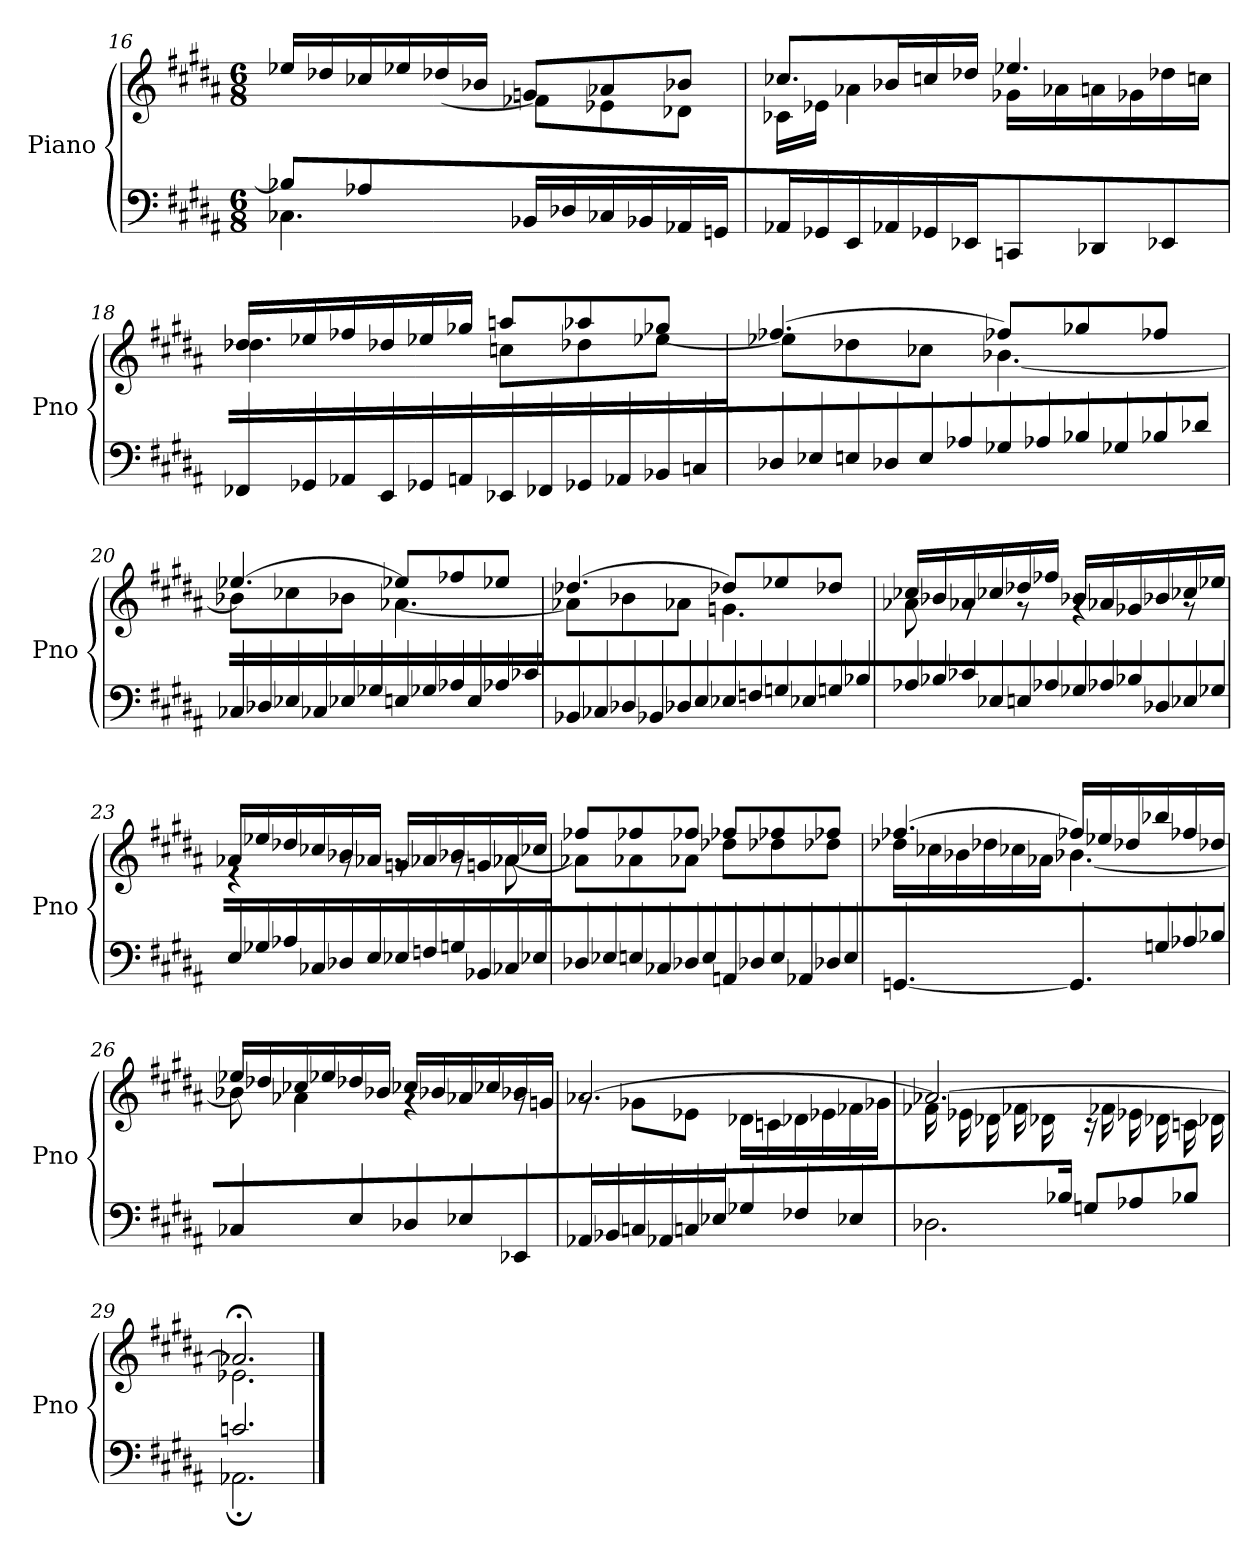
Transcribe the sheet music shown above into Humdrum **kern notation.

**kern	**kern
*part1	*part1
*staff2	*staff1
*I"Piano	*
*I'Pno	*
*clefF4	*clefG2
*k[f#c#g#d#a#]	*k[f#c#g#d#a#]
*M6/8	*M6/8
=16	=16
*^	*^
8B-Xi/L]	4.C-Xi\	16ee-Xi/LL	4ryy
.	.	16dd-Xi/	.
8A-Xi/	.	16cc-Xi/	.
.	.	16ee-Xi/	.
2ryy	.	16dd-Xi/	[8f-Xi\J
.	.	16b-Xi/JJ	.
.	16BB-Xi/LL	8gni/L	8f-Xi\L]
.	16D-Xi/	.	.
.	16C-Xi/	8a-Xi/	8e-Xi\
.	16BB-Xi/	.	.
.	16AA-Xi/	8b-Xi/J	8d-Xi\J
.	16GGni/JJ	.	.
*v	*v	*	*
!!LO:LB:g=z	!!
=17	=17	=17
16AA-Xi/LL	8.cc-Xi/L	16c-Xi\LL
16GG-Xi/	.	16e-Xi\JJ
16EE/	.	4a-Xi\
16AA-Xi/	16b-Xi/L	.
16GG-Xi/	16ccni/	.
16EE-Xi/JJ	16dd-Xi/JJ	.
8CCni/L	4.ee-Xi/	16g-Xi\LL
.	.	16a-Xi\
8DD-Xi/	.	16an\
.	.	16g-Xi\
8EE-Xi/J	.	16dd-Xi\
.	.	16ccni\JJ
=18	=18	=18
16FF-Xj/LL	16dd-Xi/LL	4.dd-Xi\
16GG-Xi/	16ee-Xi/	.
16AA-Xi/	16ff-Xi/	.
16EE/	16dd-Xi/	.
16GG-Xi/	16ee-Xi/	.
16AAn/JJ	16gg-Xi/JJ	.
16EE-Xi/LL	8aan/L	8ccni\L
16FF-Xj/	.	.
16GG-Xi/	8aa-Xi/	8dd-Xi\
16AA-Xi/	.	.
16BB-Xi/	8gg-Xi/J	[8ee-Xi\J
16Cni/JJ	.	.
=19	=19	=19
16D-Xi\LL	[4.ff-Xi/	8ee-Xi\L]
16E-Xi\	.	.
16E\	.	8dd-Xi\
16D-Xi\	.	.
16E\	.	8cc-Xi\J
16A-Xi\JJ	.	.
16G-Xi\LL	8ff-Xi/L]	[4.b-Xi\
16A-Xi\	.	.
16B-Xi\	8gg-Xi/	.
16G-Xi\	.	.
16B-Xi\	8ff-Xi/J	.
16d-Xi\JJ	.	.
!!LO:LB:g=z	!!
=20	=20	=20
16C-Xi\LL	[4.ee-Xi/	8b-Xi\L]
16D-Xi\	.	.
16E-Xi\	.	8cc-Xi\
16C-Xi\	.	.
16E-Xi\	.	8b-Xi\J
16G-Xi\JJ	.	.
16E\LL	8ee-Xi/L]	[4.a-Xi\
16G-Xi\	.	.
16A-Xi\	8ff-Xi/	.
16E\	.	.
16A-Xi\	8ee-Xi/J	.
16c-Xi\JJ	.	.
=21	=21	=21
16BB-Xi/LL	[4.dd-Xi/	8a-Xi\L]
16C-Xi/	.	.
16D-Xi/	.	8b-Xi\
16BB-Xi/	.	.
16D-Xi/	.	8a-Xi\J
16E/JJ	.	.
16E-Xi\LL	8dd-Xi/L]	4.gni\
16Fni\	.	.
16Gni\	8ee-Xi/	.
16E-Xi\	.	.
16Gni\	8dd-Xi/J	.
16B-Xi\JJ	.	.
=22	=22	=22
16A-Xi\LL	16cc-Xi/LL	8a-Xi\
16B-Xi\	16b-Xi/	.
16c-Xi\	16a-Xi/	8rg
16E-Xi\	16cc-Xi/	.
16E\	16dd-Xi/	8rg
16A-Xi\JJ	16ff-Xi/JJ	.
16G-Xi\LL	16b-Xi/LL	4rg
16A-Xi\	16a-Xi/	.
16B-Xi\	16g-Xi/	.
16D-Xi\	16b-Xi/	.
16E-Xi\	16cc-Xi/	8rg
16G-Xi\JJ	16ee-Xi/JJ	.
!!LO:LB:g=z	!!
=23	=23	=23
16E\LL	16a-Xi/LL	4re
16G-Xi\	16ee-Xi/	.
16A-Xi\	16dd-Xi/	.
16C-Xi\	16cc-Xi/	.
16D-Xi\	16b-Xi/	8rg
16E\JJ	16a-Xi/JJ	.
16E-Xi/LL	16gni/LL	8rg
16Fni/	16a-Xi/	.
16Gni/	16b-Xi/	8rg
16BB-Xi/	16gni/	.
16C-Xi/	16a-Xi/	[8a-Xi\
16E-Xi/JJ	16cc-Xi/JJ	.
=24	=24	=24
16D-Xi/LL	8ff-Xi/L	8a-Xi\L]
16E-Xi/	.	.
16E/	8ff-Xi/	8a-Xi\
16C-Xi/	.	.
16D-Xi/	8ff-Xi/J	8a-Xi\J
16E/JJ	.	.
16AAn/LL	8ff-Xi/L	8dd-Xi\L
16D-Xi/	.	.
16E/	8ff-Xi/	8dd-Xi\
16AA-Xi/	.	.
16D-Xi/	8ff-Xi/J	8dd-Xi\J
16E/JJ	.	.
=25	=25	=25
[4.GGni/	[4.ff-Xi/	16dd-Xi\LL
.	.	16cc-Xi\
.	.	16b-Xi\
.	.	16dd-Xi\
.	.	16cc-Xi\
.	.	16a-Xi\JJ
8.GGni\L]	16ff-Xi/LL]	[4.b-Xi\
.	16ee-Xi/	.
.	16dd-Xi/	.
16Gni\L	16bb-Xi/	.
16A-Xi\	16ff-Xi/	.
16B-Xi\JJ	16dd-Xi/JJ	.
!!LO:LB:g=z	!!
=26	=26	=26
4C-Xi/	16ee-Xi/LL	8b-Xi\]
.	16dd-Xi/	.
.	16cc-Xi/	4a-Xi\
.	16ee-Xi/	.
8E\	16dd-Xi/	.
.	16b-Xi/JJ	.
8D-Xi/L	16cc-Xi/LL	4rg
.	16b-Xi/	.
8E-Xi/	16a-Xi/	.
.	16cc-Xi/	.
8EE-Xi/J	16b-Xi/	8rg
.	16gni/JJ	.
=27	=27	=27
16AA-Xi/LL	[2.a-Xi/	8rg
16BB-Xi/	.	.
16Cni/	.	8g-Xi\L
16AA-Xi/	.	.
16Cni/	.	8e-Xi\J
16E-Xi/JJ	.	.
8G-Xi\L	.	16d-Xi\LL
.	.	16cni\
8F-Xj\	.	16d-Xi\
.	.	16e-Xi\
8E-Xi\J	.	16f-Xi\
.	.	16g-Xi\JJ
=28	=28	=28
*^	*	*^
*	*^	*	*	*
4ryy	2.D-Xi\	4.ryy	2.a-Xi/_	16f-Xi\LL	4.ryy
.	.	.	.	16e-Xi\	.
.	.	.	.	16d-Xi\	.
.	.	.	.	16f-Xi\	.
16ryy	.	.	.	16d-Xi\	.
16B-Xi/JJ	.	.	.	16ryy	.
4.ryy	.	8Gni/L	.	16r	4.ryy
.	.	.	.	16f-Xi\LL	.
.	.	8A-Xi/	.	16e-Xi\	.
.	.	.	.	16d-Xi\	.
.	.	8B-Xi/J	.	16cni\	.
.	.	.	.	16d-Xi\JJ	.
*	*v	*v	*	*	*
*	*	*	*v	*v
=29	=29	=29	=29
2.cni/	2.AA-X;i\	2.a-X;<i/]	2.e-Xi\
*v	*v	*	*
*	*v	*v
==	==
*-	*-
